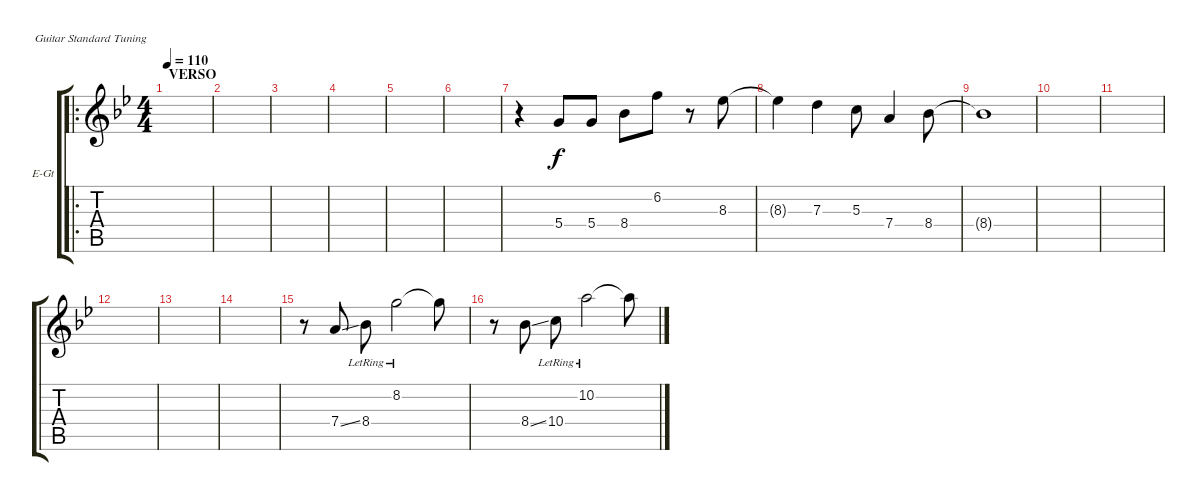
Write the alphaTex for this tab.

\defaultSystemsLayout 4
\bracketExtendMode groupsimilarinstruments
\firstSystemTrackNameOrientation horizontal
\otherSystemsTrackNameOrientation horizontal
\track ("Electric Guitar" "E-Gt") {instrument electricguitarclean}
\staff {score tabs}
\tuning (E4 B3 G3 D3 A2 E2)
\ro
\ts (4 4)
\section ("" "VERSO")
\tempo 110
\clef g2
\scale
0.374359
\ks bb
|
\scale
0.312821 |
\scale
0.333333 |
\scale
0.333333 |
\scale
0.333333 |
\scale
0.333333 |
\scale
0.333333 r.4 5.4.8 5.4.8 8.4.8 6.2.8 r.8 8.3.8 |
\scale
0.333333 8.3{t}.4 7.3.4 5.3.8 7.4.4 8.4.8 |
\scale
0.333333 8.4{t}.1 |
\scale
0.333333 |
\scale
0.333333 |
\scale
0.333333 |
\scale
0.333333 |
\scale
0.333333 |
\scale
0.333333 r.8 7.4{ss}.8 8.4{lr}.8 8.2{lr}.2 8.2{t}.8 |
\scale
0.333333 r.8 8.4{ss}.8 10.4{lr}.8 10.2{lr}.2 10.2{t}.8
